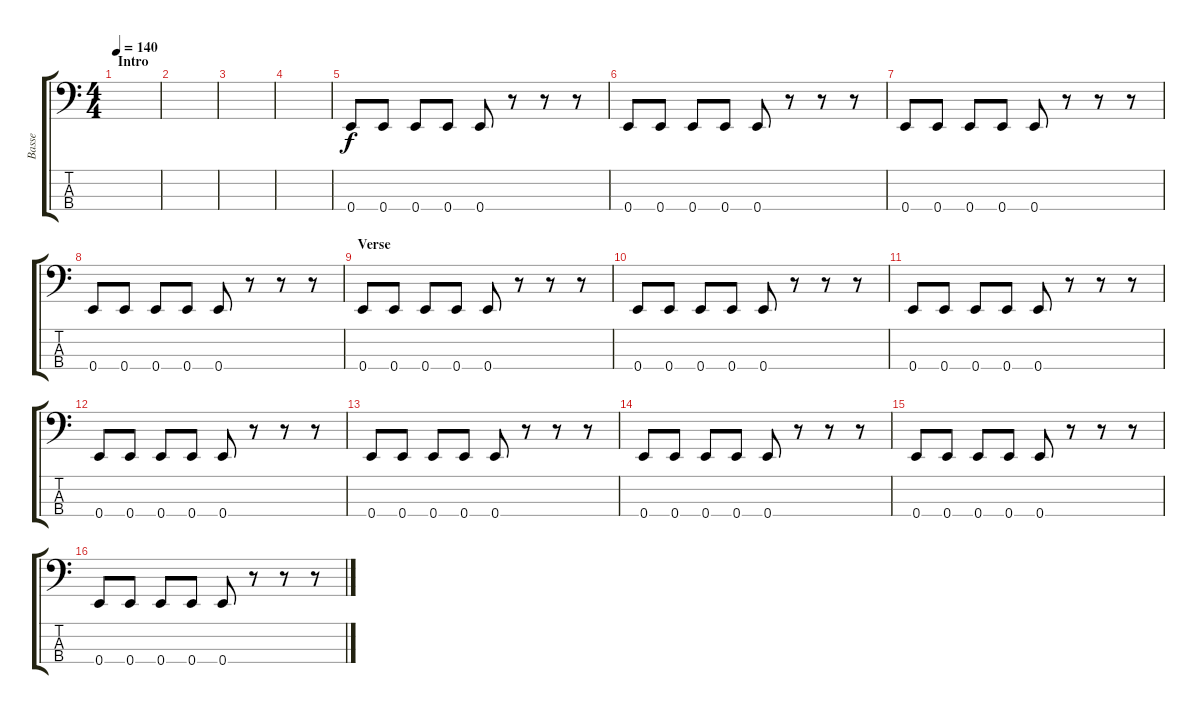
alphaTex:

\track ("Basse" "Basse") {instrument electricbasspick}
\staff {score tabs}
\tuning (G2 D2 A1 E1) {hide}
\ts (4 4)
\section ("" "Intro")
\tempo 140
\clef f4
\ks c
|
|
|
|
0.4.8 0.4.8 0.4.8 0.4.8 0.4.8 r.8 r.8 r.8 |
0.4.8 0.4.8 0.4.8 0.4.8 0.4.8 r.8 r.8 r.8 |
0.4.8 0.4.8 0.4.8 0.4.8 0.4.8 r.8 r.8 r.8 |
0.4.8 0.4.8 0.4.8 0.4.8 0.4.8 r.8 r.8 r.8 |
\section ("" "Verse")
0.4.8 0.4.8 0.4.8 0.4.8 0.4.8 r.8 r.8 r.8 |
0.4.8 0.4.8 0.4.8 0.4.8 0.4.8 r.8 r.8 r.8 |
0.4.8 0.4.8 0.4.8 0.4.8 0.4.8 r.8 r.8 r.8 |
0.4.8 0.4.8 0.4.8 0.4.8 0.4.8 r.8 r.8 r.8 |
0.4.8 0.4.8 0.4.8 0.4.8 0.4.8 r.8 r.8 r.8 |
0.4.8 0.4.8 0.4.8 0.4.8 0.4.8 r.8 r.8 r.8 |
0.4.8 0.4.8 0.4.8 0.4.8 0.4.8 r.8 r.8 r.8 |
0.4.8 0.4.8 0.4.8 0.4.8 0.4.8 r.8 r.8 r.8
